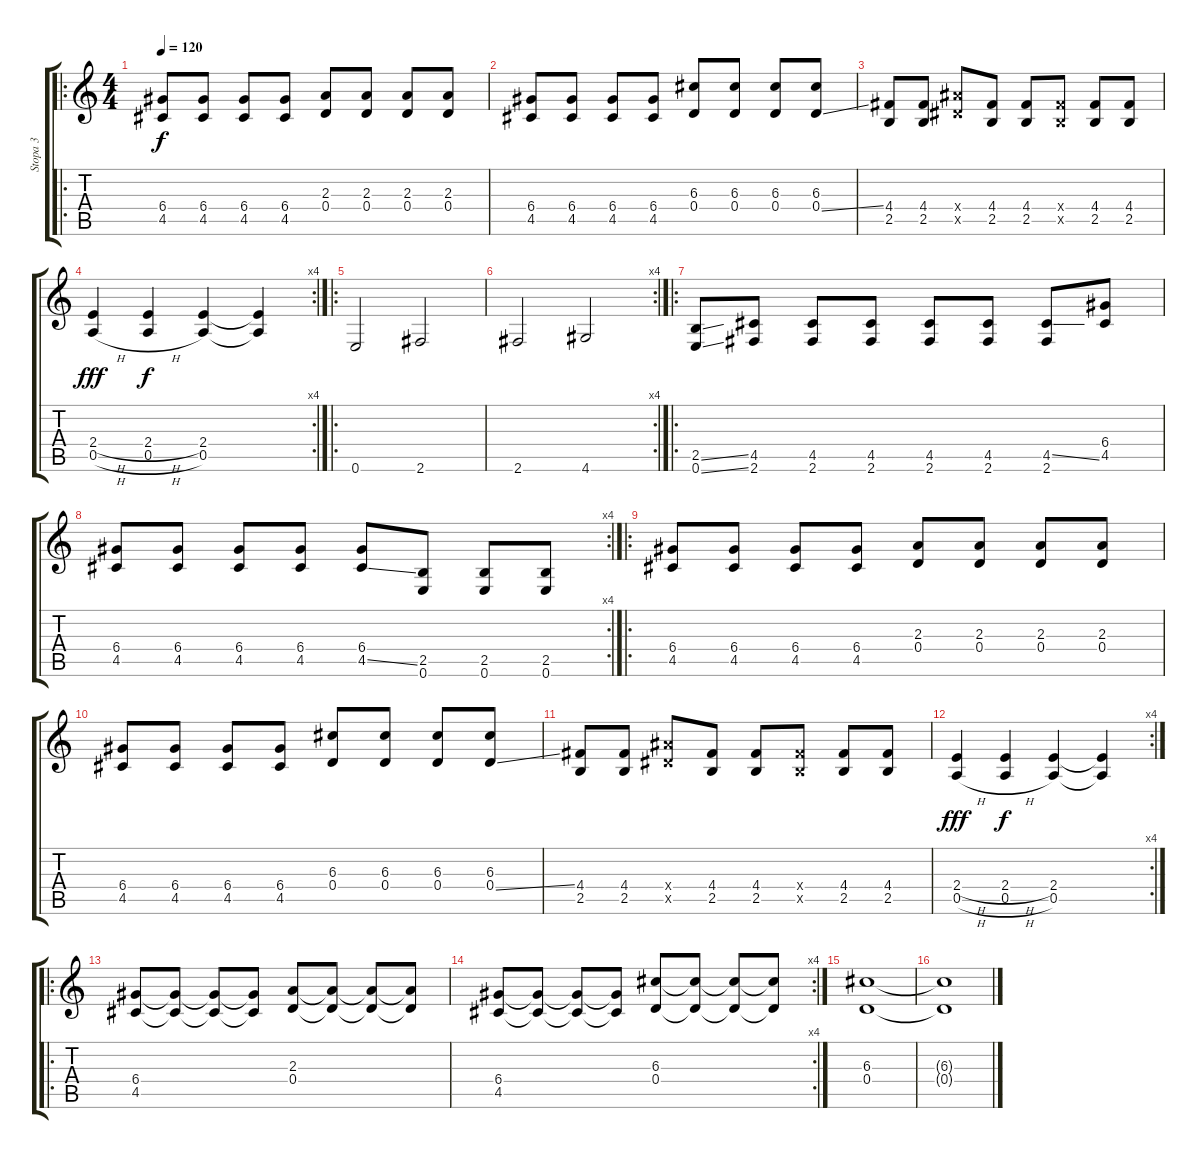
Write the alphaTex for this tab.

\track ("Stopa 3" "Stopa 3") {instrument electricbassfinger}
\staff {score tabs}
\tuning (E4 B3 G3 D3 A2 E2) {hide}
\ro
\ts (4 4)
\tempo 120
\clef g2
\ks c
(6.4 4.5).8{dy f} (6.4 4.5).8 (6.4 4.5).8 (6.4 4.5).8 (2.3 0.4).8 (2.3 0.4).8 (2.3 0.4).8 (2.3 0.4).8 |
(6.4 4.5).8 (6.4 4.5).8 (6.4 4.5).8 (6.4 4.5).8 (6.3 0.4).8 (6.3 0.4).8 (6.3 0.4).8 (6.3 0.4{ss}).8 |
(4.4 2.5).8 (4.4 2.5).8 (8.4{x} 6.5{x}).8 (4.4 2.5).8 (4.4 2.5).8 (4.4{x} 2.5{x}).8 (4.4 2.5).8 (4.4 2.5).8 |
\rc 4
(2.4{h} 0.5{h}).4{dy fff} (2.4{h} 0.5{h}).4{dy f} (2.4 0.5).4 (2.4{t} 0.5{t}).4 |
\ro
0.6.2 2.6.2 |
\rc 4
2.6.2 4.6.2 |
\ro
(2.5{ss} 0.6{ss}).8{instrument electricbassfinger} (4.5 2.6).8 (4.5 2.6).8 (4.5 2.6).8 (4.5 2.6).8 (4.5 2.6).8 (4.5{ss} 2.6).8 (6.4 4.5).8 |
\rc 4
(6.4 4.5).8 (6.4 4.5).8 (6.4 4.5).8 (6.4 4.5).8 (6.4 4.5{ss}).8 (2.5 0.6).8 (2.5 0.6).8 (2.5 0.6).8 |
\ro
(6.4 4.5).8 (6.4 4.5).8 (6.4 4.5).8 (6.4 4.5).8 (2.3 0.4).8 (2.3 0.4).8 (2.3 0.4).8 (2.3 0.4).8 |
(6.4 4.5).8 (6.4 4.5).8 (6.4 4.5).8 (6.4 4.5).8 (6.3 0.4).8 (6.3 0.4).8 (6.3 0.4).8 (6.3 0.4{ss}).8 |
(4.4 2.5).8 (4.4 2.5).8 (8.4{x} 6.5{x}).8 (4.4 2.5).8 (4.4 2.5).8 (4.4{x} 2.5{x}).8 (4.4 2.5).8 (4.4 2.5).8 |
\rc 4
(2.4{h} 0.5{h}).4{dy fff} (2.4{h} 0.5{h}).4{dy f} (2.4 0.5).4 (2.4{t} 0.5{t}).4 |
\ro
(6.4 4.5).8{instrument electricbassfinger} (6.4{t} 4.5{t}).8 (6.4{t} 4.5{t}).8 (6.4{t} 4.5{t}).8 (2.3 0.4).8 (2.3{t} 0.4{t}).8 (2.3{t} 0.4{t}).8 (2.3{t} 0.4{t}).8 |
\rc 4
(6.4 4.5).8 (6.4{t} 4.5{t}).8 (6.4{t} 4.5{t}).8 (6.4{t} 4.5{t}).8 (6.3 0.4).8 (6.3{t} 0.4{t}).8 (6.3{t} 0.4{t}).8 (6.3{t} 0.4{t}).8 |
(6.3 0.4).1{instrument electricbassfinger} |
(6.3{t} 0.4{t}).1
